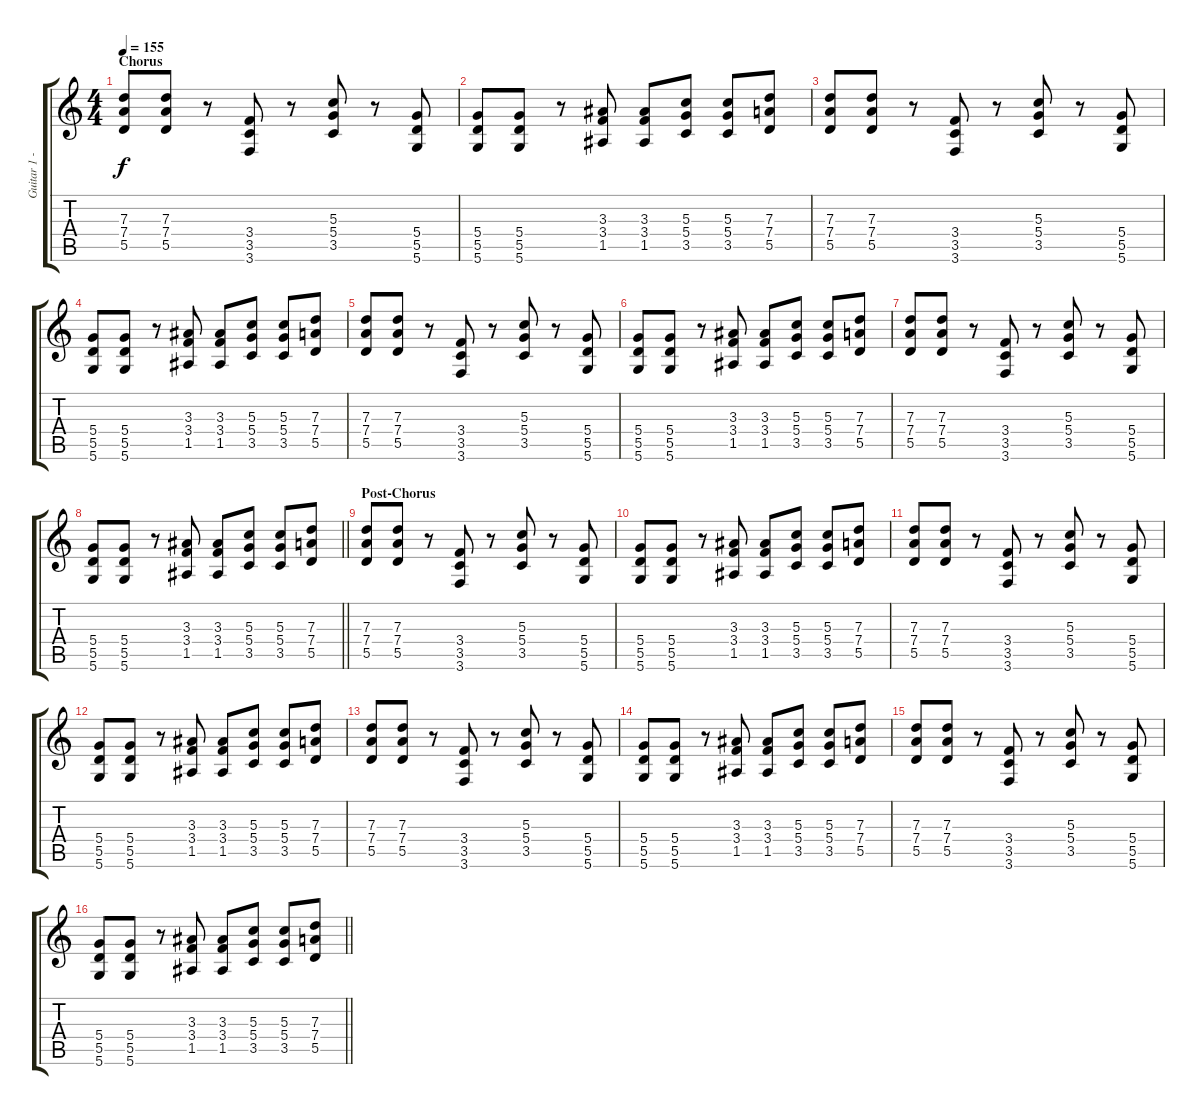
\track ("Guitar 1 - Chad Kroeger" "Guitar 1 -") {instrument distortionguitar}
\staff {score tabs}
\tuning (E4 B3 G3 D3 A2 D2) {hide}
\ts (4 4)
\section ("" "Chorus")
\tempo 155
\clef g2
\ks c
(7.3 7.4 5.5).8{dy f} (7.3 7.4 5.5).8 r.8 (3.4 3.5 3.6).8 r.8 (5.3 5.4 3.5).8 r.8 (5.4 5.5 5.6).8 |
(5.4 5.5 5.6).8 (5.4 5.5 5.6).8 r.8 (3.3 3.4 1.5).8 (3.3 3.4 1.5).8 (5.3 5.4 3.5).8 (5.3 5.4 3.5).8 (7.3 7.4 5.5).8 |
(7.3 7.4 5.5).8 (7.3 7.4 5.5).8 r.8 (3.4 3.5 3.6).8 r.8 (5.3 5.4 3.5).8 r.8 (5.4 5.5 5.6).8 |
(5.4 5.5 5.6).8 (5.4 5.5 5.6).8 r.8 (3.3 3.4 1.5).8 (3.3 3.4 1.5).8 (5.3 5.4 3.5).8 (5.3 5.4 3.5).8 (7.3 7.4 5.5).8 |
(7.3 7.4 5.5).8 (7.3 7.4 5.5).8 r.8 (3.4 3.5 3.6).8 r.8 (5.3 5.4 3.5).8 r.8 (5.4 5.5 5.6).8 |
(5.4 5.5 5.6).8 (5.4 5.5 5.6).8 r.8 (3.3 3.4 1.5).8 (3.3 3.4 1.5).8 (5.3 5.4 3.5).8 (5.3 5.4 3.5).8 (7.3 7.4 5.5).8 |
(7.3 7.4 5.5).8 (7.3 7.4 5.5).8 r.8 (3.4 3.5 3.6).8 r.8 (5.3 5.4 3.5).8 r.8 (5.4 5.5 5.6).8 |
\barLineRight lightlight
(5.4 5.5 5.6).8 (5.4 5.5 5.6).8 r.8 (3.3 3.4 1.5).8 (3.3 3.4 1.5).8 (5.3 5.4 3.5).8 (5.3 5.4 3.5).8 (7.3 7.4 5.5).8 |
\section ("" "Post-Chorus")
(7.3 7.4 5.5).8 (7.3 7.4 5.5).8 r.8 (3.4 3.5 3.6).8 r.8 (5.3 5.4 3.5).8 r.8 (5.4 5.5 5.6).8 |
(5.4 5.5 5.6).8 (5.4 5.5 5.6).8 r.8 (3.3 3.4 1.5).8 (3.3 3.4 1.5).8 (5.3 5.4 3.5).8 (5.3 5.4 3.5).8 (7.3 7.4 5.5).8 |
(7.3 7.4 5.5).8 (7.3 7.4 5.5).8 r.8 (3.4 3.5 3.6).8 r.8 (5.3 5.4 3.5).8 r.8 (5.4 5.5 5.6).8 |
(5.4 5.5 5.6).8 (5.4 5.5 5.6).8 r.8 (3.3 3.4 1.5).8 (3.3 3.4 1.5).8 (5.3 5.4 3.5).8 (5.3 5.4 3.5).8 (7.3 7.4 5.5).8 |
(7.3 7.4 5.5).8 (7.3 7.4 5.5).8 r.8 (3.4 3.5 3.6).8 r.8 (5.3 5.4 3.5).8 r.8 (5.4 5.5 5.6).8 |
(5.4 5.5 5.6).8 (5.4 5.5 5.6).8 r.8 (3.3 3.4 1.5).8 (3.3 3.4 1.5).8 (5.3 5.4 3.5).8 (5.3 5.4 3.5).8 (7.3 7.4 5.5).8 |
(7.3 7.4 5.5).8 (7.3 7.4 5.5).8 r.8 (3.4 3.5 3.6).8 r.8 (5.3 5.4 3.5).8 r.8 (5.4 5.5 5.6).8 |
\barLineRight lightlight
(5.4 5.5 5.6).8 (5.4 5.5 5.6).8 r.8 (3.3 3.4 1.5).8 (3.3 3.4 1.5).8 (5.3 5.4 3.5).8 (5.3 5.4 3.5).8 (7.3 7.4 5.5).8
